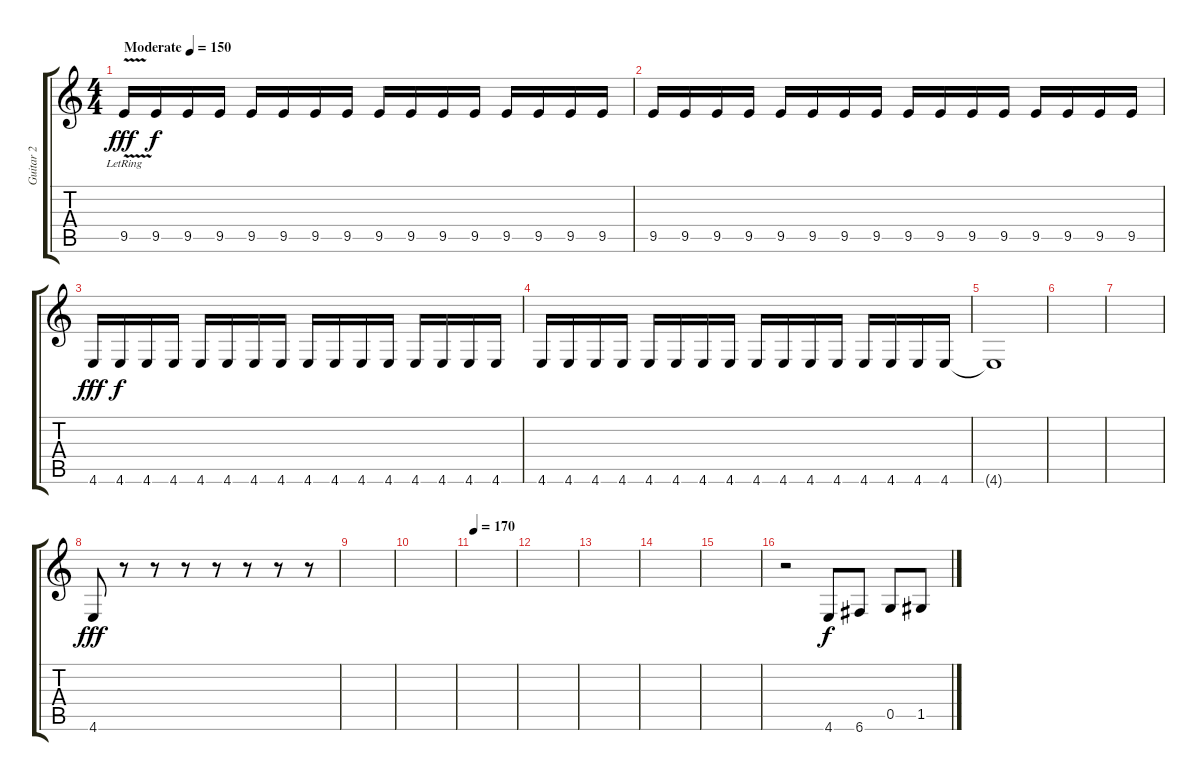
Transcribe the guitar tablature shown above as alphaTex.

\track ("Guitar 2" "Guitar 2") {instrument acousticguitarsteel}
\staff {score tabs}
\tuning (E4 C4 G3 C3 G2 C2) {hide}
\ts (4 4)
\tempo (150 "Moderate")
\clef g2
\ks c
9.5{v lr}.16{dy fff instrument acousticguitarsteel} 9.5.16{dy f} 9.5.16 9.5.16 9.5.16 9.5.16 9.5.16 9.5.16 9.5.16 9.5.16 9.5.16 9.5.16 9.5.16 9.5.16 9.5.16 9.5.16 |
9.5.16 9.5.16 9.5.16 9.5.16 9.5.16 9.5.16 9.5.16 9.5.16 9.5.16 9.5.16 9.5.16 9.5.16 9.5.16 9.5.16 9.5.16 9.5.16 |
4.6.16{dy fff} 4.6.16{dy f} 4.6.16 4.6.16 4.6.16 4.6.16 4.6.16 4.6.16 4.6.16 4.6.16 4.6.16 4.6.16 4.6.16 4.6.16 4.6.16 4.6.16 |
4.6.16 4.6.16 4.6.16 4.6.16 4.6.16 4.6.16 4.6.16 4.6.16 4.6.16 4.6.16 4.6.16 4.6.16 4.6.16 4.6.16 4.6.16 4.6.16 |
4.6{t}.1 |
|
|
4.6.8{dy fff} r.8 r.8 r.8 r.8 r.8 r.8 r.8 |
|
|
\tempo 170
|
|
|
|
|
r.2{instrument distortionguitar} 4.6.8{dy f} 6.6.8 0.5.8 1.5.8
